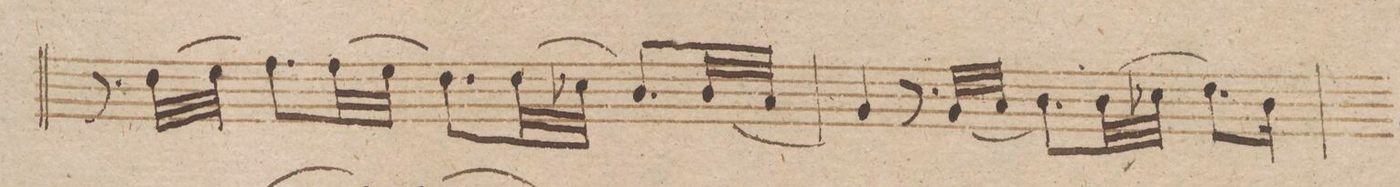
**kern	**dynam
*I"Fagotto Primo.	*
*clefF4	*
*k[b-]	*
*met(c)	*
*M4/4	*
8.r	.
(32F\LLL	.
32G\JJJ	.
8.A\L)	.
(32A\LL	.
32G\JJJ	.
8.F\L)	.
(32F\LL	.
32E-X\JJJ	.
8.D/L)	.
(32D/LL	.
32C/JJJ	.
=4	=4
4BB-/)	.
8.r	.
(32BB-/LLL	.
32C/JJJ	.
8.D\L)	.
(32D\LL	.
32E-X\JJJ	.
8.F\L)	.
16D\Jk	.
=5	=5
*-	*-
